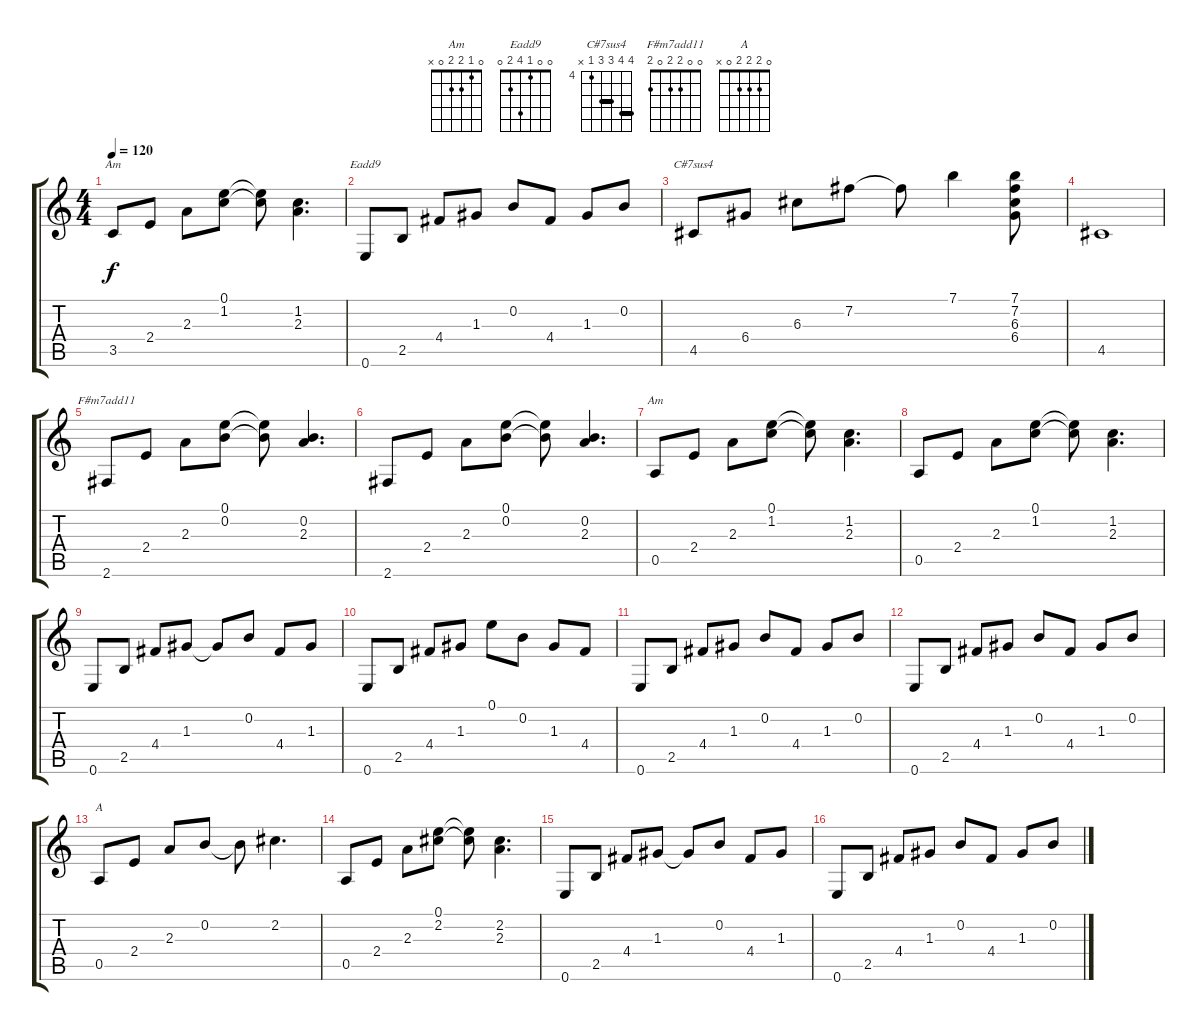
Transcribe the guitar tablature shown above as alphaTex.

\track "" {instrument acousticguitarnylon}
\staff {score tabs}
\tuning (E4 B3 G3 D3 A2 E2) {hide}
\chord ("Am" 0 1 2 2 3 x)
\chord ("Eadd9" 0 0 1 4 2 0)
\chord ("C#7sus4" 7 7 6 6 4 x) {firstfret 4 barre (6 7)}
\chord ("F#m7add11" 0 0 2 2 0 2)
\chord ("Am" 0 1 2 2 0 x)
\chord ("A" 0 2 2 2 0 x)
\ts (4 4)
\tempo 120
\clef g2
\ks c
3.5.8{ch "Am" dy f} 2.4.8 2.3.8 (0.1 1.2).8 (0.1{t} 1.2{t}).8 (1.2 2.3).4{d} |
0.6.8{ch "Eadd9"} 2.5.8 4.4.8 1.3.8 0.2.8 4.4.8 1.3.8 0.2.8 |
4.5.8{ch "C#7sus4"} 6.4.8 6.3.8 7.2.8 7.2{t}.8 7.1.4 (7.1 7.2 6.3 6.4).8 |
4.5.1 |
2.6.8{ch "F#m7add11"} 2.4.8 2.3.8 (0.1 0.2).8 (0.1{t} 0.2{t}).8 (0.2 2.3).4{d} |
2.6.8 2.4.8 2.3.8 (0.1 0.2).8 (0.1{t} 0.2{t}).8 (0.2 2.3).4{d} |
0.5.8{ch "Am"} 2.4.8 2.3.8 (0.1 1.2).8 (0.1{t} 1.2{t}).8 (1.2 2.3).4{d} |
0.5.8 2.4.8 2.3.8 (0.1 1.2).8 (0.1{t} 1.2{t}).8 (1.2 2.3).4{d} |
0.6.8 2.5.8 4.4.8 1.3.8 1.3{t}.8 0.2.8 4.4.8 1.3.8 |
0.6.8 2.5.8 4.4.8 1.3.8 0.1.8 0.2.8 1.3.8 4.4.8 |
0.6.8 2.5.8 4.4.8 1.3.8 0.2.8 4.4.8 1.3.8 0.2.8 |
0.6.8 2.5.8 4.4.8 1.3.8 0.2.8 4.4.8 1.3.8 0.2.8 |
0.5.8{ch "A"} 2.4.8 2.3.8 0.2.8 0.2{t}.8 2.2.4{d} |
0.5.8 2.4.8 2.3.8 (0.1 2.2).8 (0.1{t} 2.2{t}).8 (2.2 2.3).4{d} |
0.6.8 2.5.8 4.4.8 1.3.8 1.3{t}.8 0.2.8 4.4.8 1.3.8 |
0.6.8 2.5.8 4.4.8 1.3.8 0.2.8 4.4.8 1.3.8 0.2.8
